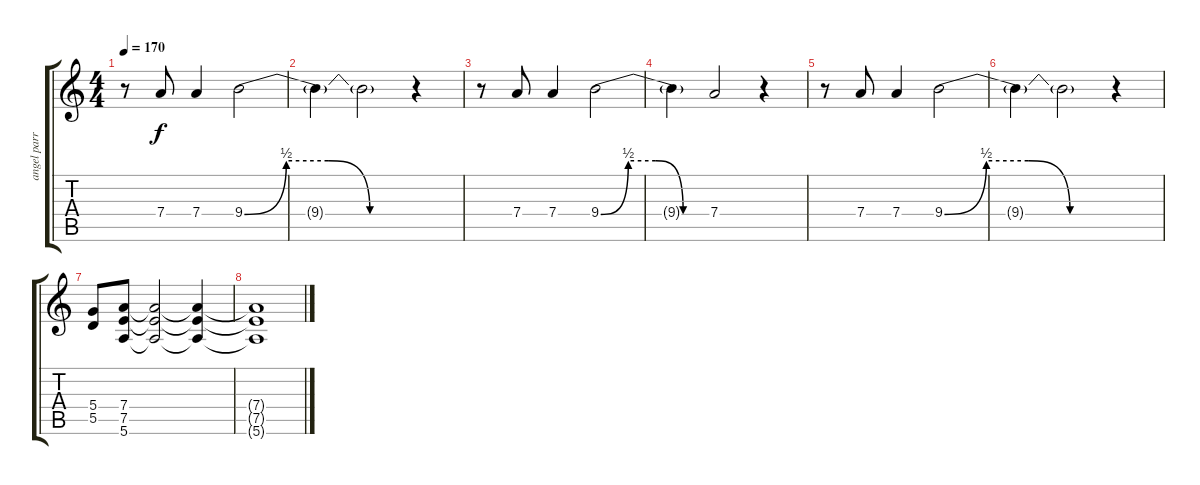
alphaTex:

\track ("angel parra" "angel parr") {instrument distortionguitar}
\staff {score tabs}
\tuning (E4 B3 G3 D3 A2 E2) {hide}
\ts (4 4)
\tempo 170
\clef g2
\ks c
r.8{dy f} 7.4.8 7.4.4 9.4{be (custom 0 0 15 2 30 2 45 0 60 0)}.2 |
9.4{t}.4 9.4{t}.2 r.4 |
r.8 7.4.8 7.4.4 9.4{be (custom 0 0 15 2 30 2 45 0 60 0)}.2 |
9.4{t}.4 7.4.2 r.4 |
r.8 7.4.8 7.4.4 9.4{be (custom 0 0 15 2 30 2 45 0 60 0)}.2 |
9.4{t}.4 9.4{t}.2 r.4 |
(5.4 5.5).8 (7.4 7.5 5.6).8 (7.4{t} 7.5{t} 5.6{t}).2 (7.4{t} 7.5{t} 5.6{t}).4 |
(7.4{t} 7.5{t} 5.6{t}).1
